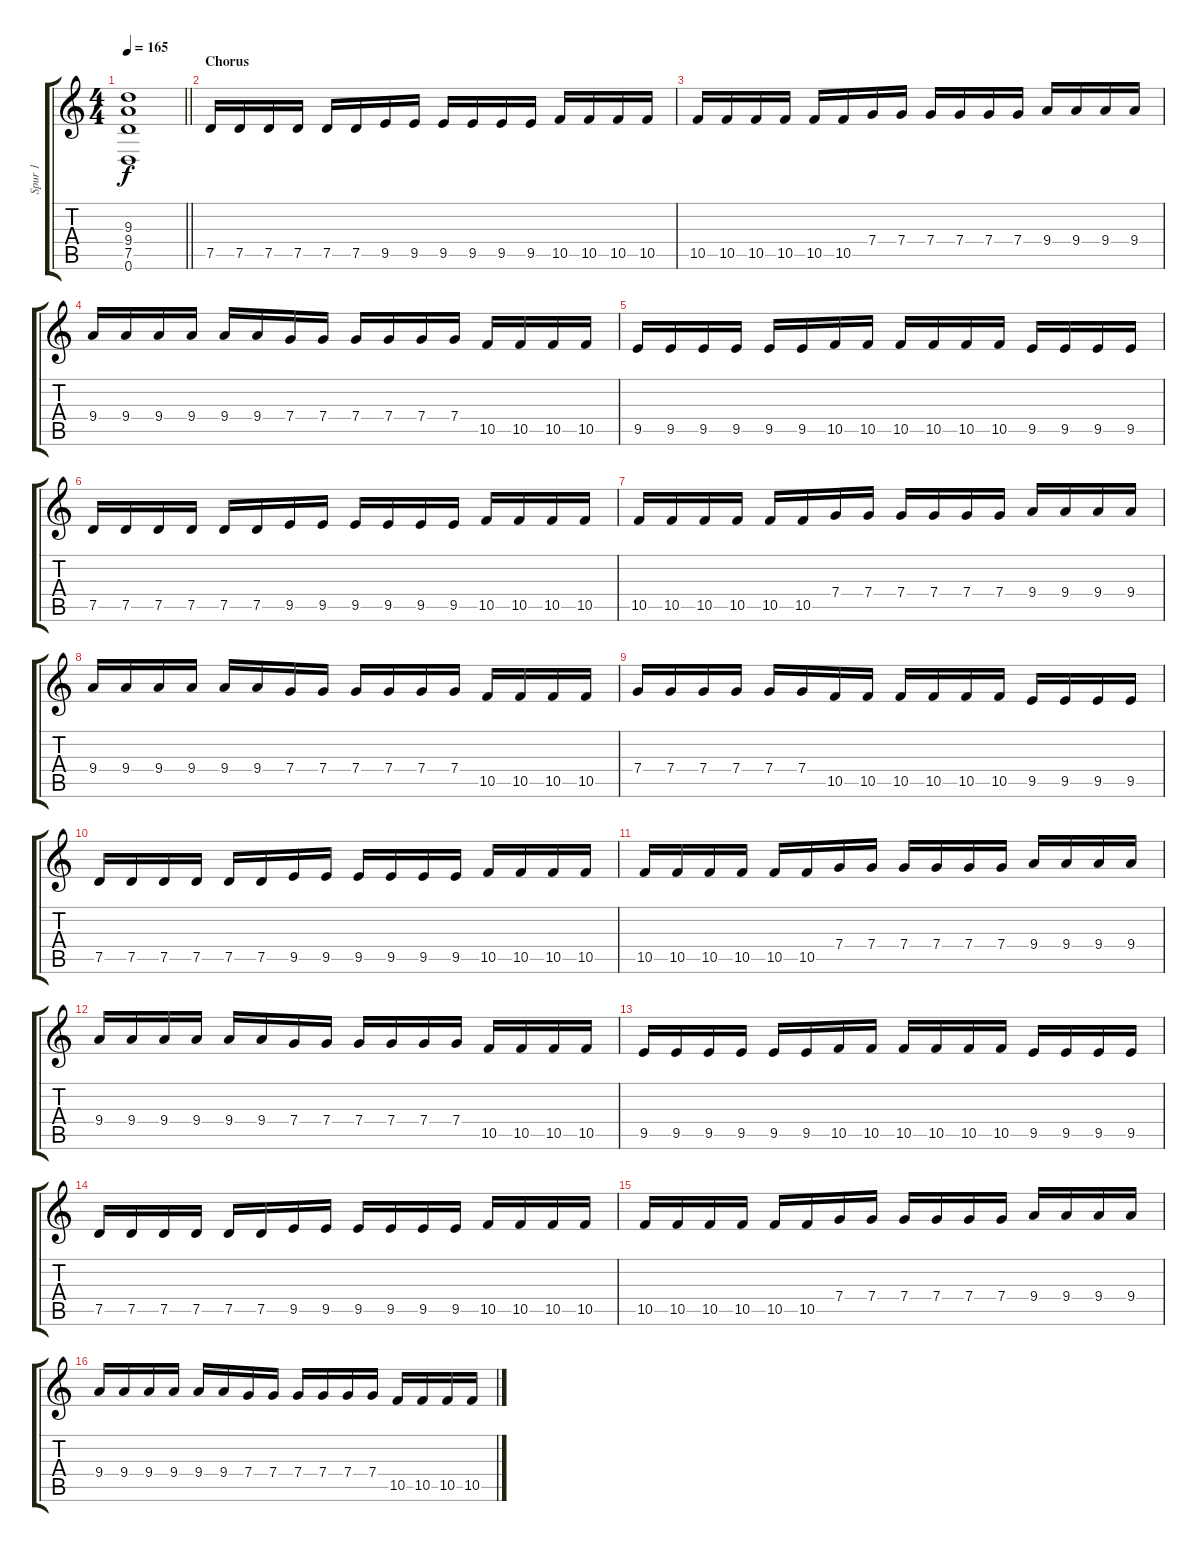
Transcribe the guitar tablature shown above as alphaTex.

\track ("Spur 1" "Spur 1") {instrument distortionguitar}
\staff {score tabs}
\tuning (D4 A3 F3 C3 G2 D2) {hide}
\ts (4 4)
\tempo 165
\clef g2
\barLineRight lightlight
\ks c
(9.3 9.4 7.5 0.6).1{dy f} |
\section ("" "Chorus")
7.5.16 7.5.16 7.5.16 7.5.16 7.5.16 7.5.16 9.5.16 9.5.16 9.5.16 9.5.16 9.5.16 9.5.16 10.5.16 10.5.16 10.5.16 10.5.16 |
10.5.16 10.5.16 10.5.16 10.5.16 10.5.16 10.5.16 7.4.16 7.4.16 7.4.16 7.4.16 7.4.16 7.4.16 9.4.16 9.4.16 9.4.16 9.4.16 |
9.4.16 9.4.16 9.4.16 9.4.16 9.4.16 9.4.16 7.4.16 7.4.16 7.4.16 7.4.16 7.4.16 7.4.16 10.5.16 10.5.16 10.5.16 10.5.16 |
9.5.16 9.5.16 9.5.16 9.5.16 9.5.16 9.5.16 10.5.16 10.5.16 10.5.16 10.5.16 10.5.16 10.5.16 9.5.16 9.5.16 9.5.16 9.5.16 |
7.5.16 7.5.16 7.5.16 7.5.16 7.5.16 7.5.16 9.5.16 9.5.16 9.5.16 9.5.16 9.5.16 9.5.16 10.5.16 10.5.16 10.5.16 10.5.16 |
10.5.16 10.5.16 10.5.16 10.5.16 10.5.16 10.5.16 7.4.16 7.4.16 7.4.16 7.4.16 7.4.16 7.4.16 9.4.16 9.4.16 9.4.16 9.4.16 |
9.4.16 9.4.16 9.4.16 9.4.16 9.4.16 9.4.16 7.4.16 7.4.16 7.4.16 7.4.16 7.4.16 7.4.16 10.5.16 10.5.16 10.5.16 10.5.16 |
7.4.16 7.4.16 7.4.16 7.4.16 7.4.16 7.4.16 10.5.16 10.5.16 10.5.16 10.5.16 10.5.16 10.5.16 9.5.16 9.5.16 9.5.16 9.5.16 |
7.5.16 7.5.16 7.5.16 7.5.16 7.5.16 7.5.16 9.5.16 9.5.16 9.5.16 9.5.16 9.5.16 9.5.16 10.5.16 10.5.16 10.5.16 10.5.16 |
10.5.16 10.5.16 10.5.16 10.5.16 10.5.16 10.5.16 7.4.16 7.4.16 7.4.16 7.4.16 7.4.16 7.4.16 9.4.16 9.4.16 9.4.16 9.4.16 |
9.4.16 9.4.16 9.4.16 9.4.16 9.4.16 9.4.16 7.4.16 7.4.16 7.4.16 7.4.16 7.4.16 7.4.16 10.5.16 10.5.16 10.5.16 10.5.16 |
9.5.16 9.5.16 9.5.16 9.5.16 9.5.16 9.5.16 10.5.16 10.5.16 10.5.16 10.5.16 10.5.16 10.5.16 9.5.16 9.5.16 9.5.16 9.5.16 |
7.5.16 7.5.16 7.5.16 7.5.16 7.5.16 7.5.16 9.5.16 9.5.16 9.5.16 9.5.16 9.5.16 9.5.16 10.5.16 10.5.16 10.5.16 10.5.16 |
10.5.16 10.5.16 10.5.16 10.5.16 10.5.16 10.5.16 7.4.16 7.4.16 7.4.16 7.4.16 7.4.16 7.4.16 9.4.16 9.4.16 9.4.16 9.4.16 |
9.4.16 9.4.16 9.4.16 9.4.16 9.4.16 9.4.16 7.4.16 7.4.16 7.4.16 7.4.16 7.4.16 7.4.16 10.5.16 10.5.16 10.5.16 10.5.16
